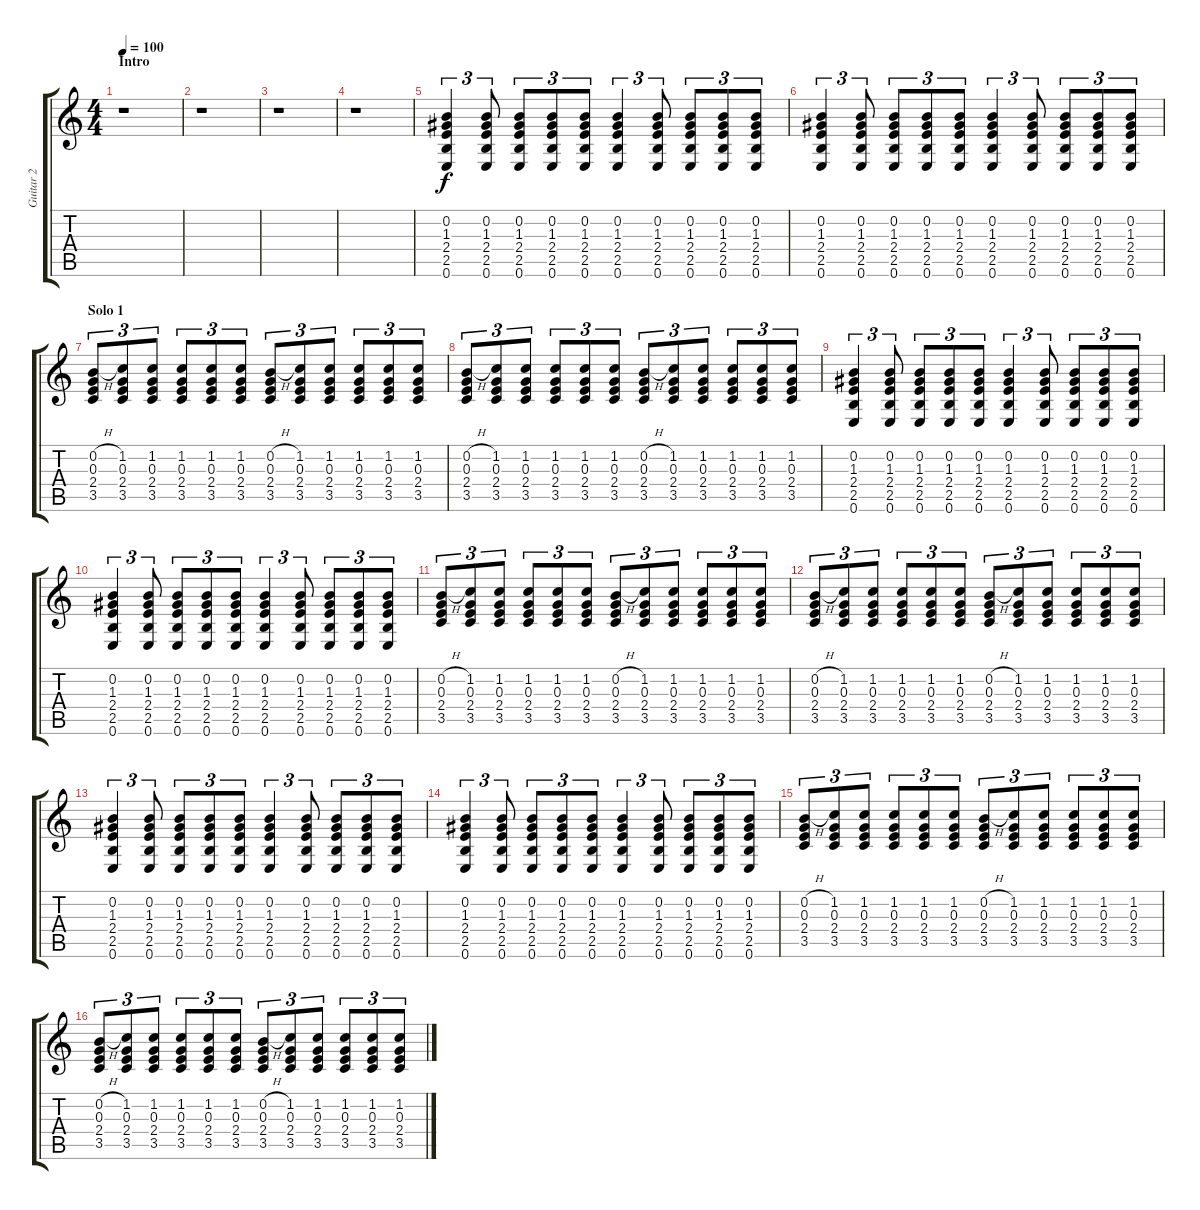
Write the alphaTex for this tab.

\track ("Guitar 2" "Guitar 2") {instrument acousticguitarsteel}
\staff {score tabs}
\tuning (E4 B3 G3 D3 A2 E2) {hide}
\ts (4 4)
\section ("" "Intro")
\tempo 100
\clef g2
\ks c
r.1{dy f instrument acousticguitarsteel} |
r.1 |
r.1 |
r.1 |
(0.2 1.3 2.4 2.5 0.6).4{tu (3 2)} (0.2 1.3 2.4 2.5 0.6).8{tu (3 2)} (0.2 1.3 2.4 2.5 0.6).8{tu (3 2)} (0.2 1.3 2.4 2.5 0.6).8{tu (3 2)} (0.2 1.3 2.4 2.5 0.6).8{tu (3 2)} (0.2 1.3 2.4 2.5 0.6).4{tu (3 2)} (0.2 1.3 2.4 2.5 0.6).8{tu (3 2)} (0.2 1.3 2.4 2.5 0.6).8{tu (3 2)} (0.2 1.3 2.4 2.5 0.6).8{tu (3 2)} (0.2 1.3 2.4 2.5 0.6).8{tu (3 2)} |
(0.2 1.3 2.4 2.5 0.6).4{tu (3 2)} (0.2 1.3 2.4 2.5 0.6).8{tu (3 2)} (0.2 1.3 2.4 2.5 0.6).8{tu (3 2)} (0.2 1.3 2.4 2.5 0.6).8{tu (3 2)} (0.2 1.3 2.4 2.5 0.6).8{tu (3 2)} (0.2 1.3 2.4 2.5 0.6).4{tu (3 2)} (0.2 1.3 2.4 2.5 0.6).8{tu (3 2)} (0.2 1.3 2.4 2.5 0.6).8{tu (3 2)} (0.2 1.3 2.4 2.5 0.6).8{tu (3 2)} (0.2 1.3 2.4 2.5 0.6).8{tu (3 2)} |
\section ("" "Solo 1")
(0.2{h} 0.3 2.4 3.5).8{tu (3 2)} (1.2 0.3 2.4 3.5).8{tu (3 2)} (1.2 0.3 2.4 3.5).8{tu (3 2)} (1.2 0.3 2.4 3.5).8{tu (3 2)} (1.2 0.3 2.4 3.5).8{tu (3 2)} (1.2 0.3 2.4 3.5).8{tu (3 2)} (0.2{h} 0.3 2.4 3.5).8{tu (3 2)} (1.2 0.3 2.4 3.5).8{tu (3 2)} (1.2 0.3 2.4 3.5).8{tu (3 2)} (1.2 0.3 2.4 3.5).8{tu (3 2)} (1.2 0.3 2.4 3.5).8{tu (3 2)} (1.2 0.3 2.4 3.5).8{tu (3 2)} |
(0.2{h} 0.3 2.4 3.5).8{tu (3 2)} (1.2 0.3 2.4 3.5).8{tu (3 2)} (1.2 0.3 2.4 3.5).8{tu (3 2)} (1.2 0.3 2.4 3.5).8{tu (3 2)} (1.2 0.3 2.4 3.5).8{tu (3 2)} (1.2 0.3 2.4 3.5).8{tu (3 2)} (0.2{h} 0.3 2.4 3.5).8{tu (3 2)} (1.2 0.3 2.4 3.5).8{tu (3 2)} (1.2 0.3 2.4 3.5).8{tu (3 2)} (1.2 0.3 2.4 3.5).8{tu (3 2)} (1.2 0.3 2.4 3.5).8{tu (3 2)} (1.2 0.3 2.4 3.5).8{tu (3 2)} |
(0.2 1.3 2.4 2.5 0.6).4{tu (3 2)} (0.2 1.3 2.4 2.5 0.6).8{tu (3 2)} (0.2 1.3 2.4 2.5 0.6).8{tu (3 2)} (0.2 1.3 2.4 2.5 0.6).8{tu (3 2)} (0.2 1.3 2.4 2.5 0.6).8{tu (3 2)} (0.2 1.3 2.4 2.5 0.6).4{tu (3 2)} (0.2 1.3 2.4 2.5 0.6).8{tu (3 2)} (0.2 1.3 2.4 2.5 0.6).8{tu (3 2)} (0.2 1.3 2.4 2.5 0.6).8{tu (3 2)} (0.2 1.3 2.4 2.5 0.6).8{tu (3 2)} |
(0.2 1.3 2.4 2.5 0.6).4{tu (3 2)} (0.2 1.3 2.4 2.5 0.6).8{tu (3 2)} (0.2 1.3 2.4 2.5 0.6).8{tu (3 2)} (0.2 1.3 2.4 2.5 0.6).8{tu (3 2)} (0.2 1.3 2.4 2.5 0.6).8{tu (3 2)} (0.2 1.3 2.4 2.5 0.6).4{tu (3 2)} (0.2 1.3 2.4 2.5 0.6).8{tu (3 2)} (0.2 1.3 2.4 2.5 0.6).8{tu (3 2)} (0.2 1.3 2.4 2.5 0.6).8{tu (3 2)} (0.2 1.3 2.4 2.5 0.6).8{tu (3 2)} |
(0.2{h} 0.3 2.4 3.5).8{tu (3 2)} (1.2 0.3 2.4 3.5).8{tu (3 2)} (1.2 0.3 2.4 3.5).8{tu (3 2)} (1.2 0.3 2.4 3.5).8{tu (3 2)} (1.2 0.3 2.4 3.5).8{tu (3 2)} (1.2 0.3 2.4 3.5).8{tu (3 2)} (0.2{h} 0.3 2.4 3.5).8{tu (3 2)} (1.2 0.3 2.4 3.5).8{tu (3 2)} (1.2 0.3 2.4 3.5).8{tu (3 2)} (1.2 0.3 2.4 3.5).8{tu (3 2)} (1.2 0.3 2.4 3.5).8{tu (3 2)} (1.2 0.3 2.4 3.5).8{tu (3 2)} |
(0.2{h} 0.3 2.4 3.5).8{tu (3 2)} (1.2 0.3 2.4 3.5).8{tu (3 2)} (1.2 0.3 2.4 3.5).8{tu (3 2)} (1.2 0.3 2.4 3.5).8{tu (3 2)} (1.2 0.3 2.4 3.5).8{tu (3 2)} (1.2 0.3 2.4 3.5).8{tu (3 2)} (0.2{h} 0.3 2.4 3.5).8{tu (3 2)} (1.2 0.3 2.4 3.5).8{tu (3 2)} (1.2 0.3 2.4 3.5).8{tu (3 2)} (1.2 0.3 2.4 3.5).8{tu (3 2)} (1.2 0.3 2.4 3.5).8{tu (3 2)} (1.2 0.3 2.4 3.5).8{tu (3 2)} |
(0.2 1.3 2.4 2.5 0.6).4{tu (3 2)} (0.2 1.3 2.4 2.5 0.6).8{tu (3 2)} (0.2 1.3 2.4 2.5 0.6).8{tu (3 2)} (0.2 1.3 2.4 2.5 0.6).8{tu (3 2)} (0.2 1.3 2.4 2.5 0.6).8{tu (3 2)} (0.2 1.3 2.4 2.5 0.6).4{tu (3 2)} (0.2 1.3 2.4 2.5 0.6).8{tu (3 2)} (0.2 1.3 2.4 2.5 0.6).8{tu (3 2)} (0.2 1.3 2.4 2.5 0.6).8{tu (3 2)} (0.2 1.3 2.4 2.5 0.6).8{tu (3 2)} |
(0.2 1.3 2.4 2.5 0.6).4{tu (3 2)} (0.2 1.3 2.4 2.5 0.6).8{tu (3 2)} (0.2 1.3 2.4 2.5 0.6).8{tu (3 2)} (0.2 1.3 2.4 2.5 0.6).8{tu (3 2)} (0.2 1.3 2.4 2.5 0.6).8{tu (3 2)} (0.2 1.3 2.4 2.5 0.6).4{tu (3 2)} (0.2 1.3 2.4 2.5 0.6).8{tu (3 2)} (0.2 1.3 2.4 2.5 0.6).8{tu (3 2)} (0.2 1.3 2.4 2.5 0.6).8{tu (3 2)} (0.2 1.3 2.4 2.5 0.6).8{tu (3 2)} |
(0.2{h} 0.3 2.4 3.5).8{tu (3 2)} (1.2 0.3 2.4 3.5).8{tu (3 2)} (1.2 0.3 2.4 3.5).8{tu (3 2)} (1.2 0.3 2.4 3.5).8{tu (3 2)} (1.2 0.3 2.4 3.5).8{tu (3 2)} (1.2 0.3 2.4 3.5).8{tu (3 2)} (0.2{h} 0.3 2.4 3.5).8{tu (3 2)} (1.2 0.3 2.4 3.5).8{tu (3 2)} (1.2 0.3 2.4 3.5).8{tu (3 2)} (1.2 0.3 2.4 3.5).8{tu (3 2)} (1.2 0.3 2.4 3.5).8{tu (3 2)} (1.2 0.3 2.4 3.5).8{tu (3 2)} |
(0.2{h} 0.3 2.4 3.5).8{tu (3 2)} (1.2 0.3 2.4 3.5).8{tu (3 2)} (1.2 0.3 2.4 3.5).8{tu (3 2)} (1.2 0.3 2.4 3.5).8{tu (3 2)} (1.2 0.3 2.4 3.5).8{tu (3 2)} (1.2 0.3 2.4 3.5).8{tu (3 2)} (0.2{h} 0.3 2.4 3.5).8{tu (3 2)} (1.2 0.3 2.4 3.5).8{tu (3 2)} (1.2 0.3 2.4 3.5).8{tu (3 2)} (1.2 0.3 2.4 3.5).8{tu (3 2)} (1.2 0.3 2.4 3.5).8{tu (3 2)} (1.2 0.3 2.4 3.5).8{tu (3 2)}
